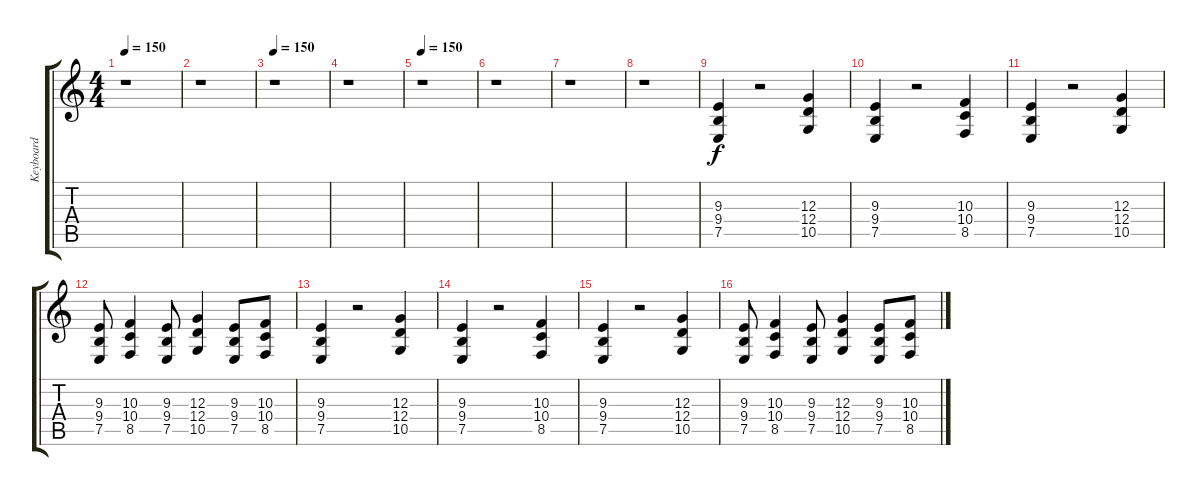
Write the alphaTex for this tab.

\track ("Keyboard" "Keyboard") {instrument churchorgan}
\staff {score tabs}
\tuning (E4 B3 G3 D3 A2 E2) {hide}
\ts (4 4)
\tempo 150
\clef g2
\ks c
r.1{dy f} |
r.1 |
\tempo 150
r.1 |
r.1 |
\tempo 150
r.1 |
r.1 |
r.1 |
r.1 |
(9.3 9.4 7.5).4{volume 7 instrument stringensemble1} r.2 (12.3 12.4 10.5).4 |
(9.3 9.4 7.5).4 r.2 (10.3 10.4 8.5).4 |
(9.3 9.4 7.5).4 r.2 (12.3 12.4 10.5).4 |
(9.3 9.4 7.5).8 (10.3 10.4 8.5).4 (9.3 9.4 7.5).8 (12.3 12.4 10.5).4 (9.3 9.4 7.5).8 (10.3 10.4 8.5).8 |
(9.3 9.4 7.5).4 r.2 (12.3 12.4 10.5).4 |
(9.3 9.4 7.5).4 r.2 (10.3 10.4 8.5).4 |
(9.3 9.4 7.5).4 r.2 (12.3 12.4 10.5).4 |
(9.3 9.4 7.5).8 (10.3 10.4 8.5).4 (9.3 9.4 7.5).8 (12.3 12.4 10.5).4 (9.3 9.4 7.5).8 (10.3 10.4 8.5).8
